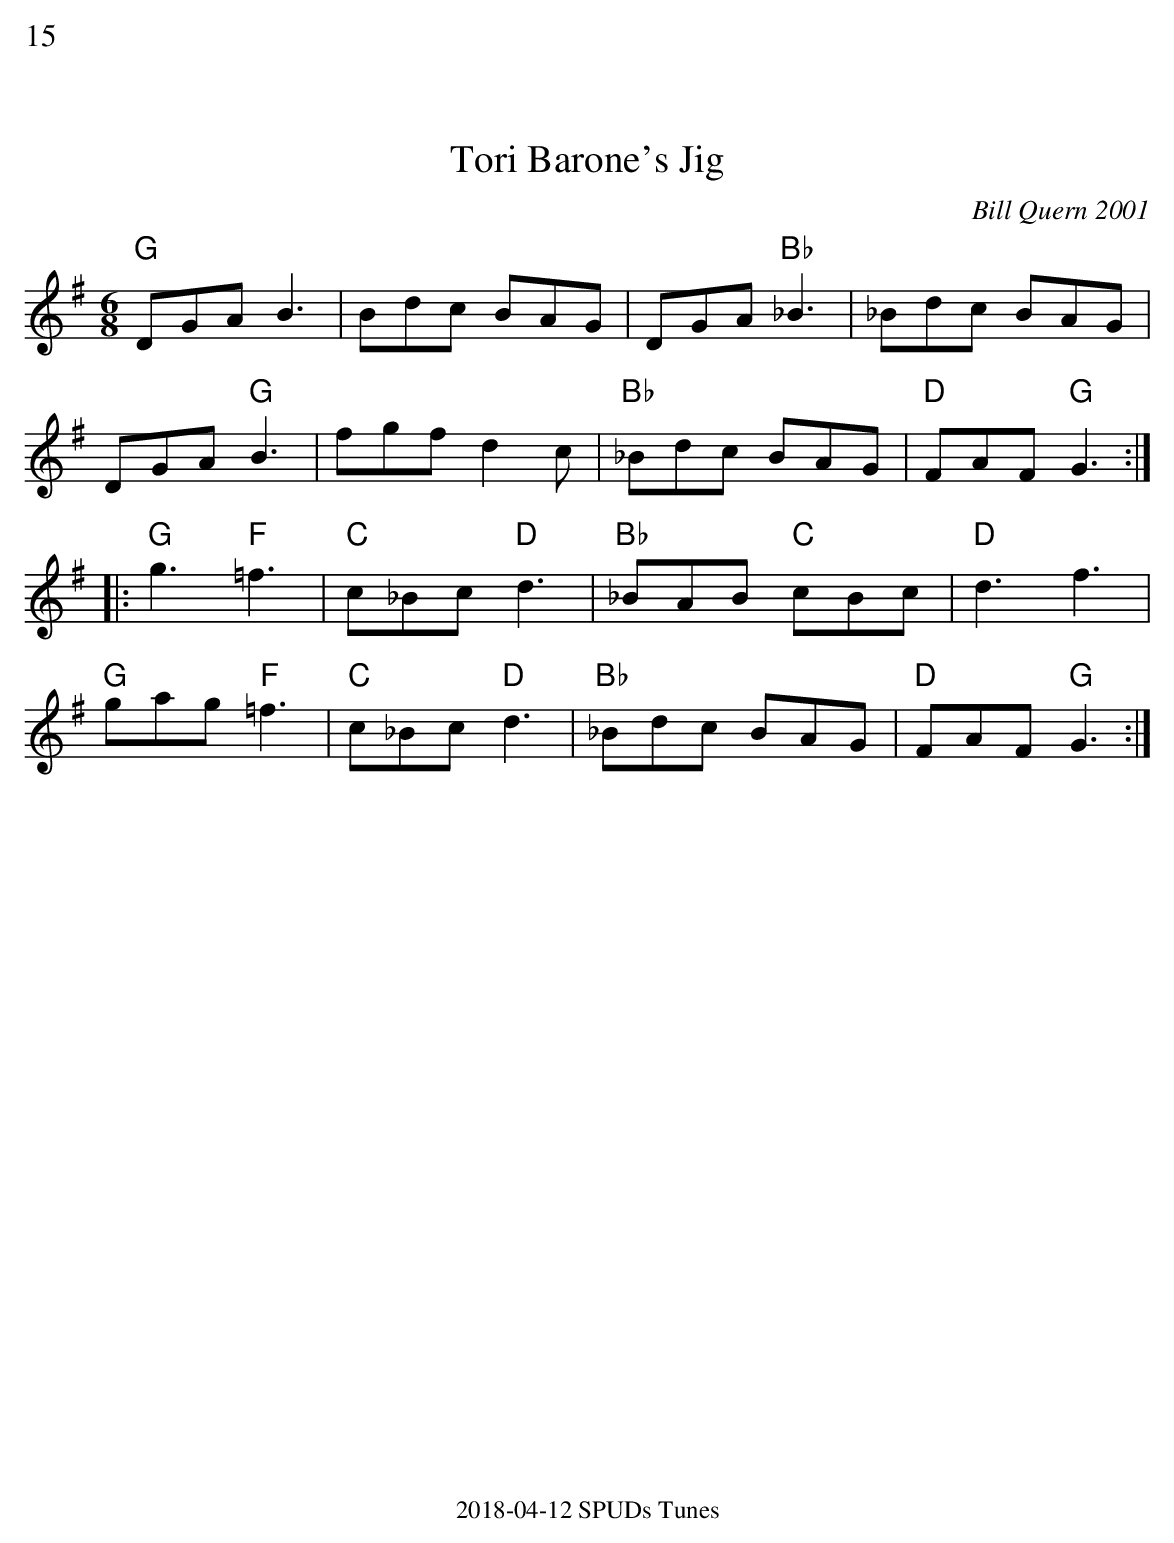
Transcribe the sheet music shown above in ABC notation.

X:1
%%text 15
T:Tori Barone's Jig
C:Bill Quern 2001
M:6/8
L:1/8
K:G
"G"DGA B3|Bdc BAG|DGA "Bb"_B3|_Bdc BAG|
DGA "G"B3|fgf d2 c|"Bb"_Bdc BAG|"D"FAF "G"G3:|
|:"G"g3 "F"=f3|"C"c_Bc "D"d3|"Bb"_BAB "C"cBc|"D"d3 f3|
"G"gag "F"=f3|"C"c_Bc "D"d3|"Bb"_Bdc BAG|"D"FAF "G"G3:|
